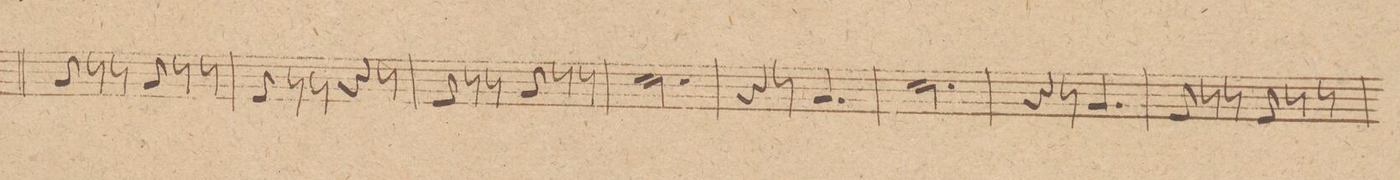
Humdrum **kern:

**kern	**dynam
*I"Clarino 2do in C	*
*clefG2	*
*k[]	*
*M6/8	*
8g/	.
8r	.
8r	.
8g/	.
8r	.
8r	.
=84	=84
8e/	.
8r	.
8r	.
4r	.
8r	.
=85	=85
8e/	.
8r	.
8r	.
8g/	.
8r	.
8r	.
=86	=86
*2\right	*
2.cc\	.
=87	=87
4r	.
8r	.
4.g/	.
=88	=88
2.cc\	.
=89	=89
4r	.
8r	.
4.g/	.
=90	=90
8e/	.
8r	.
8r	.
8e/	.
8r	.
8r	.
=91	=91
*-	*-
